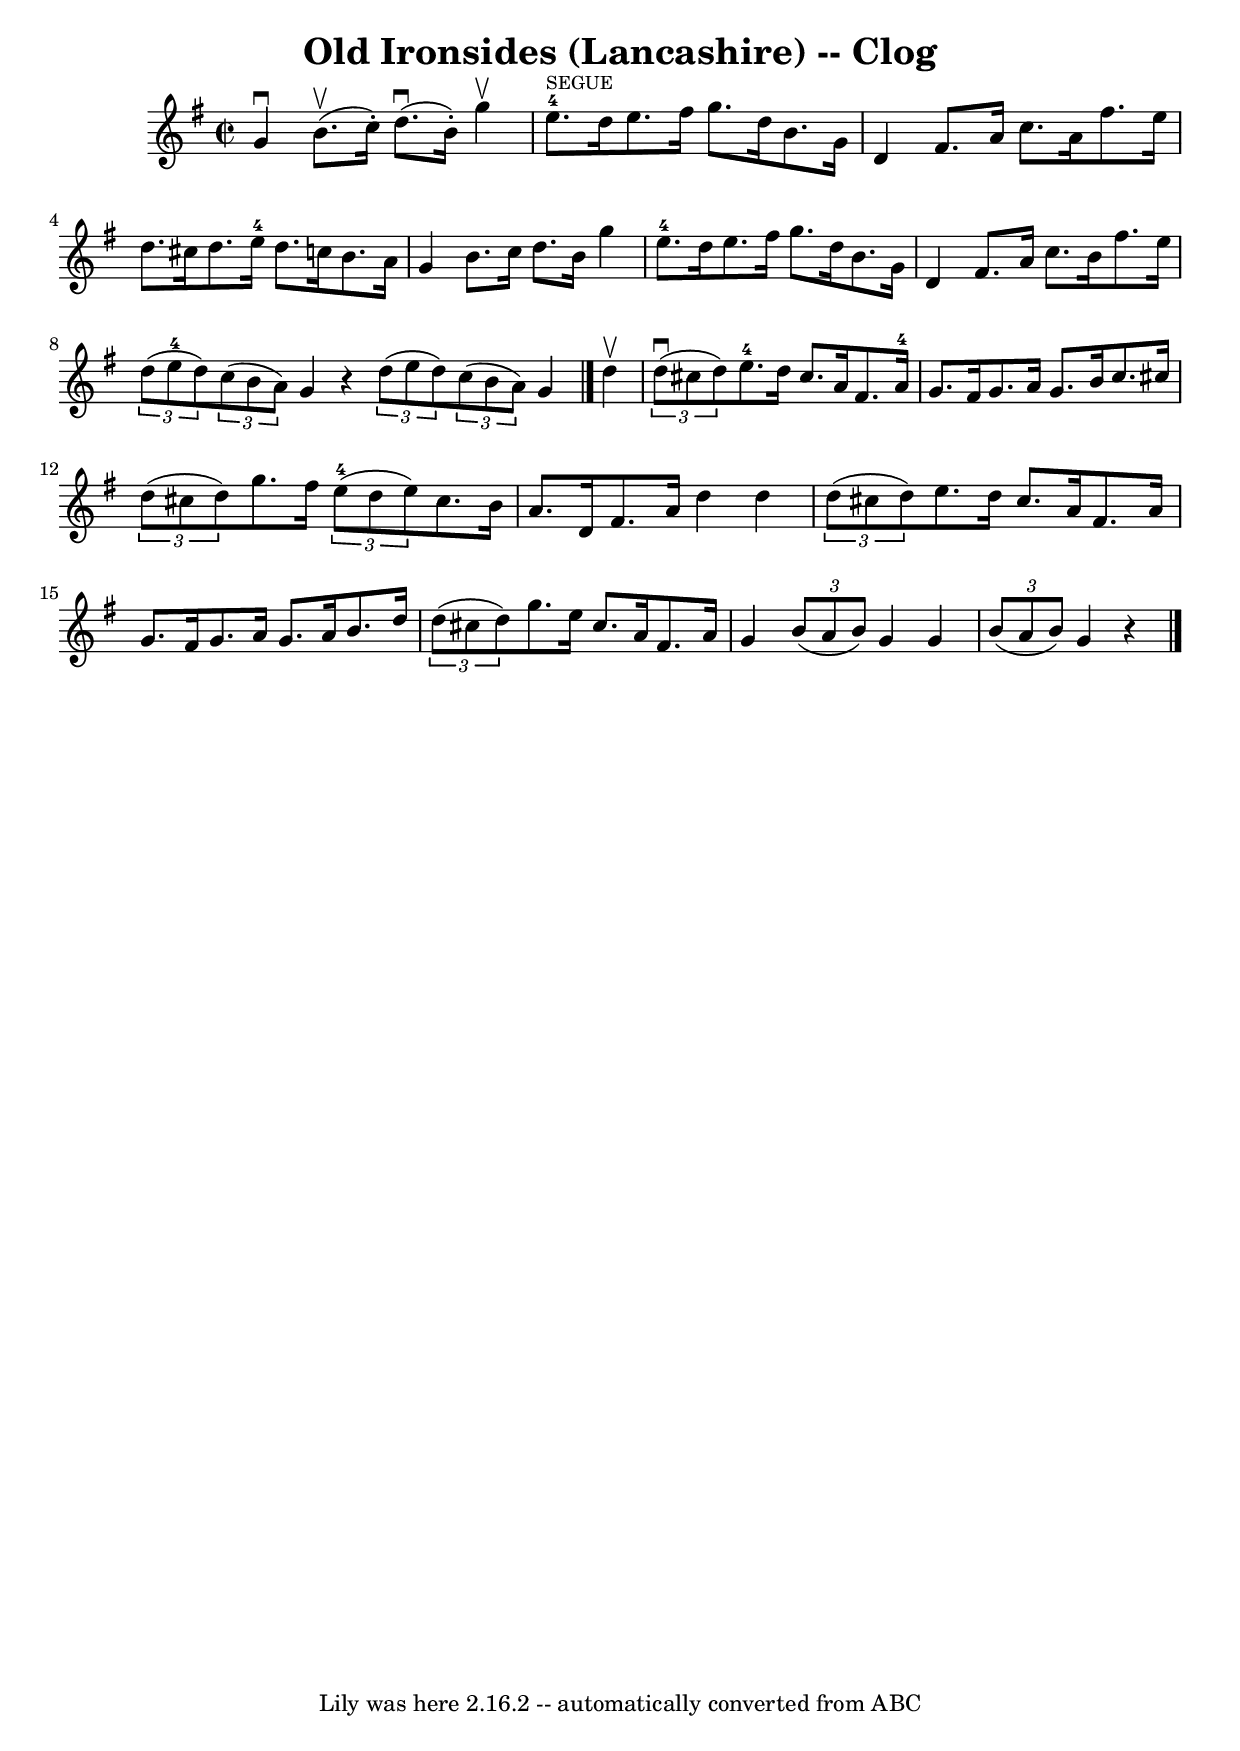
\version "2.16.2"
\include "Mammoth.ily"
\header {
  %% book = "Ryan's Mammoth Collection"
  crossRefNumber = "1"
  footnotes = "\\\\157 933"
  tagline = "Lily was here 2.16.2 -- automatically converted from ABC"
  title = "Old Ironsides (Lancashire) -- Clog"

}
voicedefault =  {


  \override Staff.TimeSignature #'style = #'C
  \time 2/2 
  \key g \major
  g'4^\downbow b'8.^\upbow(c''16 -.) d''8.^\downbow(b'16 -.) g''4^\upbow   |
  e''8.^\segue-4   
  d''16 e''8. fis''16 g''8. d''16 b'8. g'16    |
  d'4 
  fis'8. a'16 c''8. a'16 fis''8. e''16    |
  d''8.    
  cis''16 d''8. e''16-4 d''8. c''!16 b'8. a'16    |
  
  g'4 b'8. c''16 d''8. b'16 g''4    |
  e''8.-4   
  d''16 e''8. fis''16 g''8. d''16 b'8. g'16    |
  d'4 
  fis'8. a'16 c''8. b'16 fis''8. e''16    |
  
  \times 2/3 { d''8 (e''8-4 d''8) 
	     }   \times 2/3 { c''8 (b'8    
			      a'8) 
			    } g'4    r4   \bar ":|"   \times 2/3 { d''8 (e''8 d''8) 
								 }  
  \times 2/3 { c''8 (b'8 a'8) 
	     } g'4  \bar "|." d''4^\upbow 
  |
  \times 2/3 { d''8^\downbow(cis''8 d''8) 
	     } e''8. -4 d''16 cis''8. a'16 fis'8. a'16-4   |
  g'8.    
  fis'16 g'8. a'16 g'8. b'16 c''8. cis''16    |
  
  \times 2/3 { d''8 (cis''8 d''8) 
	     } g''8. fis''16      
  \times 2/3 { e''8-4(d''8 e''8) 
	     } cis''8. b'16    |
  
  a'8. d'16 fis'8. a'16 d''4 d''4    |
  \times 2/3 {   
    d''8 (cis''8 d''8) 
  } e''8. d''16 cis''8. a'16 fis'8.    
  a'16    |
  g'8. fis'16 g'8. a'16 g'8. a'16 b'8.    
  d''16    |
  \times 2/3 { d''8 (cis''8 d''8) 
	     } g''8.    
  e''16 cis''8. a'16 fis'8. a'16    |
  g'4    \times 2/3 {   
    b'8 (a'8 b'8) 
  } g'4  \bar ":|" g'4    \times 2/3 { b'8 (a'8   
				       b'8) 
				     } g'4    r4   \bar "|."   

}

\score{
  <<

    \context Staff="default"
    {
      \voicedefault 
      
    }

  >>
  \layout {
    
  }
  \midi {
  }

}
